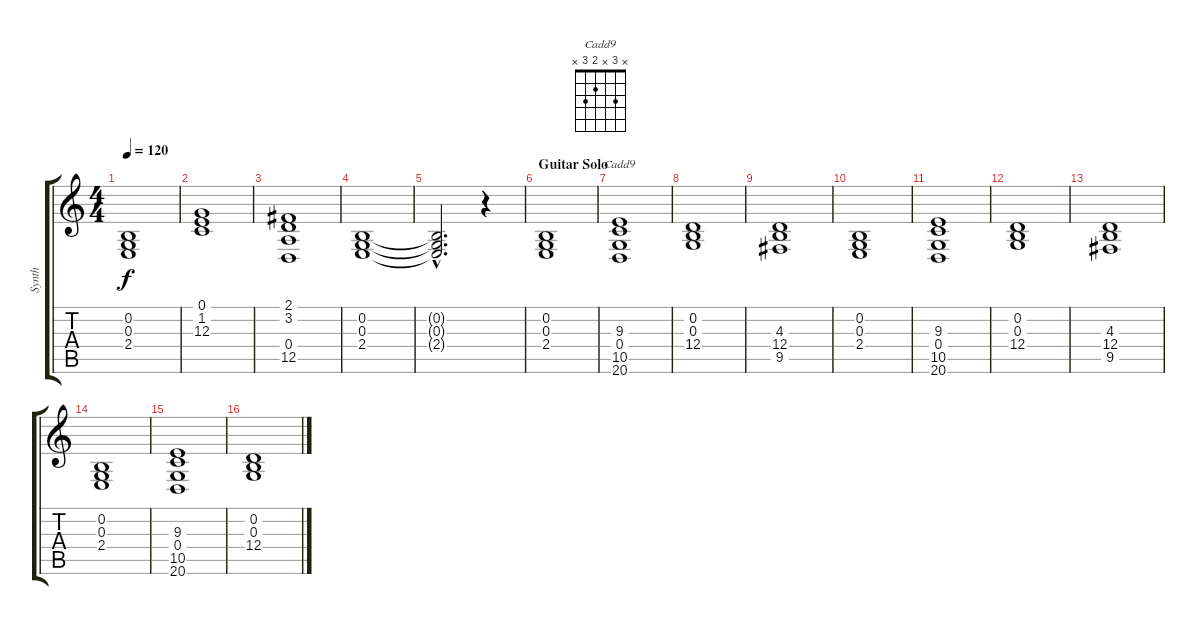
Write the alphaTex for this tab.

\track ("Synth" "Synth") {instrument stringensemble2}
\staff {score tabs}
\tuning (E4 B3 G3 D3 A2 E2) {hide}
\chord ("Cadd9" x 3 x 2 3 x)
\ts (4 4)
\tempo 120
\clef g2
\ks c
(0.2 0.3 2.4).1{dy f} |
(0.1 1.2 12.3).1 |
(2.1 3.2 0.4 12.5).1 |
(0.2 0.3 2.4).1 |
(0.2{hac t} 0.3{hac t} 2.4{hac t}).2{d} r.4 |
\section ("" "Guitar Solo")
(0.2 0.3 2.4).1 |
(9.3 0.4 10.5 20.6).1{ch "Cadd9"} |
(0.2 0.3 12.4).1 |
(4.3 12.4 9.5).1 |
(0.2 0.3 2.4).1 |
(9.3 0.4 10.5 20.6).1 |
(0.2 0.3 12.4).1 |
(4.3 12.4 9.5).1 |
(0.2 0.3 2.4).1 |
(9.3 0.4 10.5 20.6).1 |
(0.2 0.3 12.4).1
